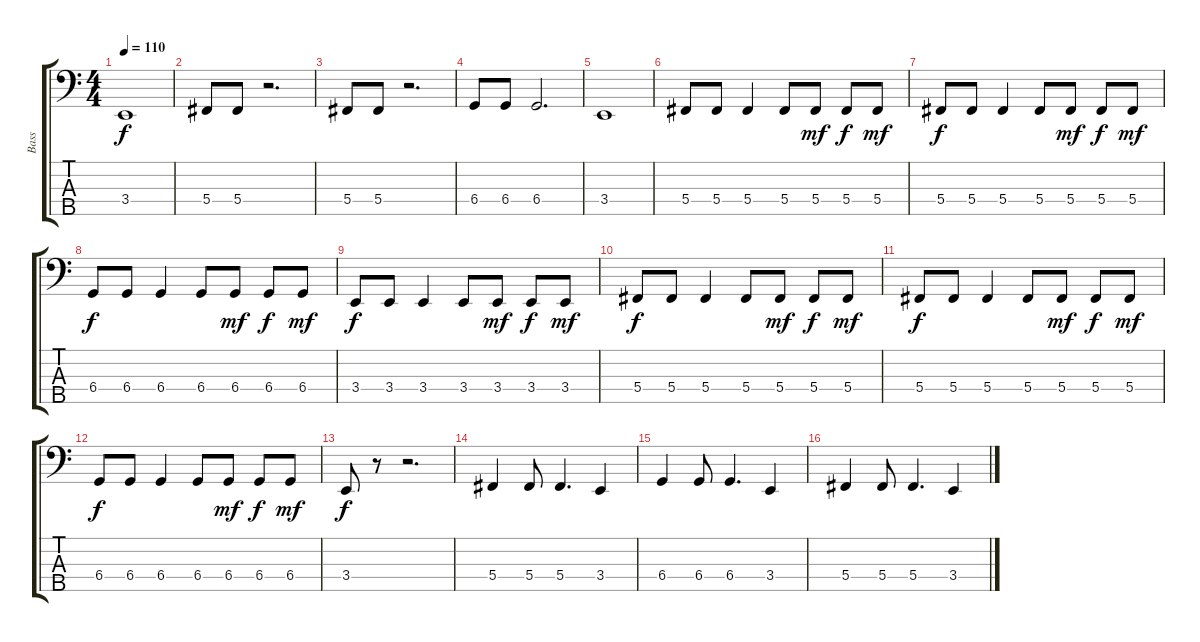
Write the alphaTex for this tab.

\track ("Bass" "Bass") {instrument electricbasspick}
\staff {score tabs}
\tuning (Gb2 Db2 Ab1 Db1 Ab0) {hide}
\ts (4 4)
\tempo 110
\clef f4
\ks c
3.4.1{dy f} |
5.4.8 5.4.8 r.2{d} |
5.4.8 5.4.8 r.2{d} |
6.4.8 6.4.8 6.4.2{d} |
3.4.1 |
5.4.8 5.4.8 5.4.4 5.4.8 5.4.8{dy mf} 5.4.8{dy f} 5.4.8{dy mf} |
5.4.8{dy f} 5.4.8 5.4.4 5.4.8 5.4.8{dy mf} 5.4.8{dy f} 5.4.8{dy mf} |
6.4.8{dy f} 6.4.8 6.4.4 6.4.8 6.4.8{dy mf} 6.4.8{dy f} 6.4.8{dy mf} |
3.4.8{dy f} 3.4.8 3.4.4 3.4.8 3.4.8{dy mf} 3.4.8{dy f} 3.4.8{dy mf} |
5.4.8{dy f} 5.4.8 5.4.4 5.4.8 5.4.8{dy mf} 5.4.8{dy f} 5.4.8{dy mf} |
5.4.8{dy f} 5.4.8 5.4.4 5.4.8 5.4.8{dy mf} 5.4.8{dy f} 5.4.8{dy mf} |
6.4.8{dy f} 6.4.8 6.4.4 6.4.8 6.4.8{dy mf} 6.4.8{dy f} 6.4.8{dy mf} |
3.4.8{dy f} r.8 r.2{d} |
5.4.4 5.4.8 5.4.4{d} 3.4.4 |
6.4.4 6.4.8 6.4.4{d} 3.4.4 |
5.4.4 5.4.8 5.4.4{d} 3.4.4
